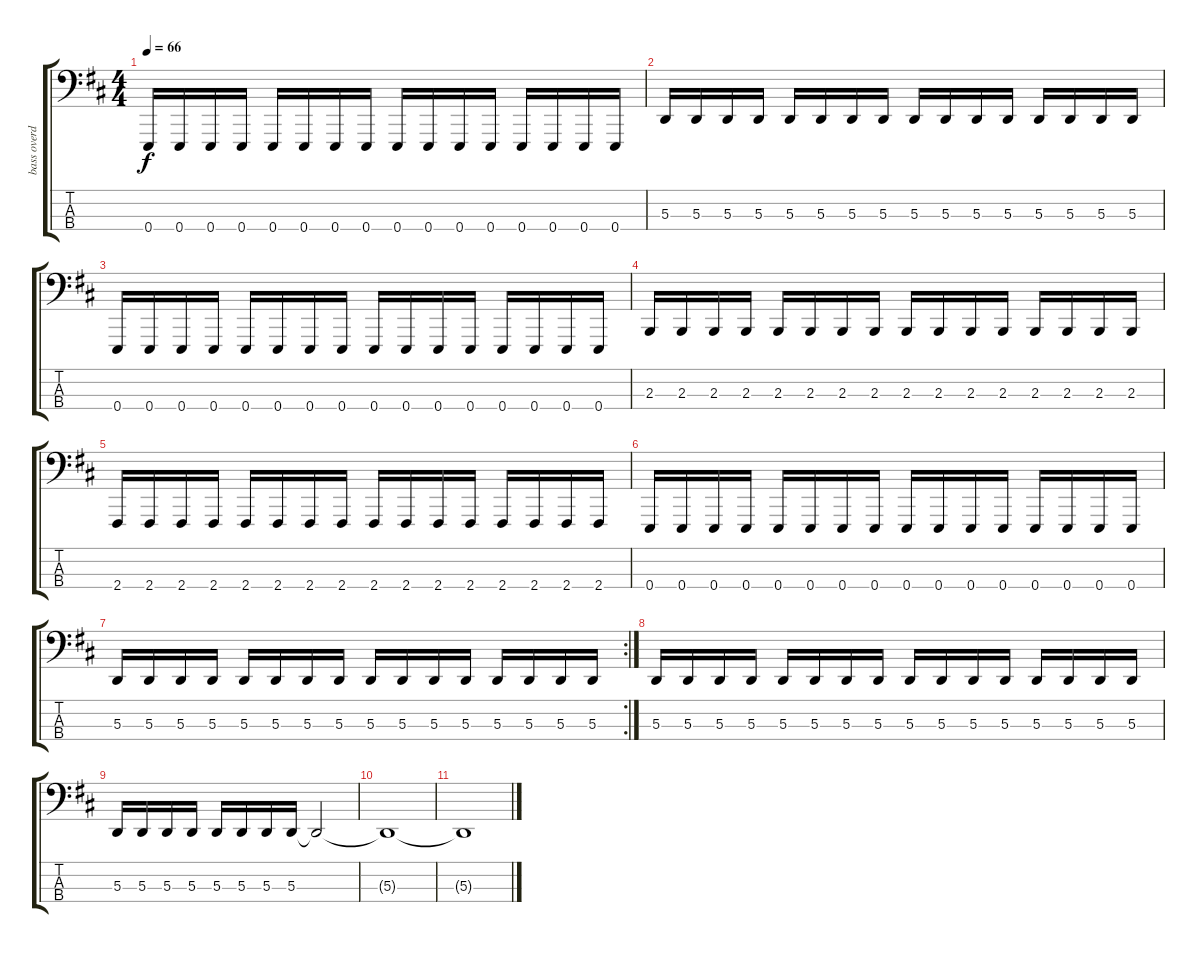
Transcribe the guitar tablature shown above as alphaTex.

\track ("bass overdub" "bass overd") {instrument distortionguitar}
\staff {score tabs}
\tuning (D1 A1 A0 E0) {hide}
\ts (4 4)
\tempo 66
\clef f4
\ks d
0.4.16{dy f} 0.4.16 0.4.16 0.4.16 0.4.16 0.4.16 0.4.16 0.4.16 0.4.16 0.4.16 0.4.16 0.4.16 0.4.16 0.4.16 0.4.16 0.4.16 |
5.3.16 5.3.16 5.3.16 5.3.16 5.3.16 5.3.16 5.3.16 5.3.16 5.3.16 5.3.16 5.3.16 5.3.16 5.3.16 5.3.16 5.3.16 5.3.16 |
0.4.16 0.4.16 0.4.16 0.4.16 0.4.16 0.4.16 0.4.16 0.4.16 0.4.16 0.4.16 0.4.16 0.4.16 0.4.16 0.4.16 0.4.16 0.4.16 |
2.3.16 2.3.16 2.3.16 2.3.16 2.3.16 2.3.16 2.3.16 2.3.16 2.3.16 2.3.16 2.3.16 2.3.16 2.3.16 2.3.16 2.3.16 2.3.16 |
2.4.16 2.4.16 2.4.16 2.4.16 2.4.16 2.4.16 2.4.16 2.4.16 2.4.16 2.4.16 2.4.16 2.4.16 2.4.16 2.4.16 2.4.16 2.4.16 |
0.4.16 0.4.16 0.4.16 0.4.16 0.4.16 0.4.16 0.4.16 0.4.16 0.4.16 0.4.16 0.4.16 0.4.16 0.4.16 0.4.16 0.4.16 0.4.16 |
\rc 2
5.3.16 5.3.16 5.3.16 5.3.16 5.3.16 5.3.16 5.3.16 5.3.16 5.3.16 5.3.16 5.3.16 5.3.16 5.3.16 5.3.16 5.3.16 5.3.16 |
5.3.16 5.3.16 5.3.16 5.3.16 5.3.16 5.3.16 5.3.16 5.3.16 5.3.16 5.3.16 5.3.16 5.3.16 5.3.16 5.3.16 5.3.16 5.3.16 |
5.3.16 5.3.16 5.3.16 5.3.16 5.3.16 5.3.16 5.3.16 5.3.16 5.3{t}.2 |
5.3{t}.1 |
5.3{t}.1
